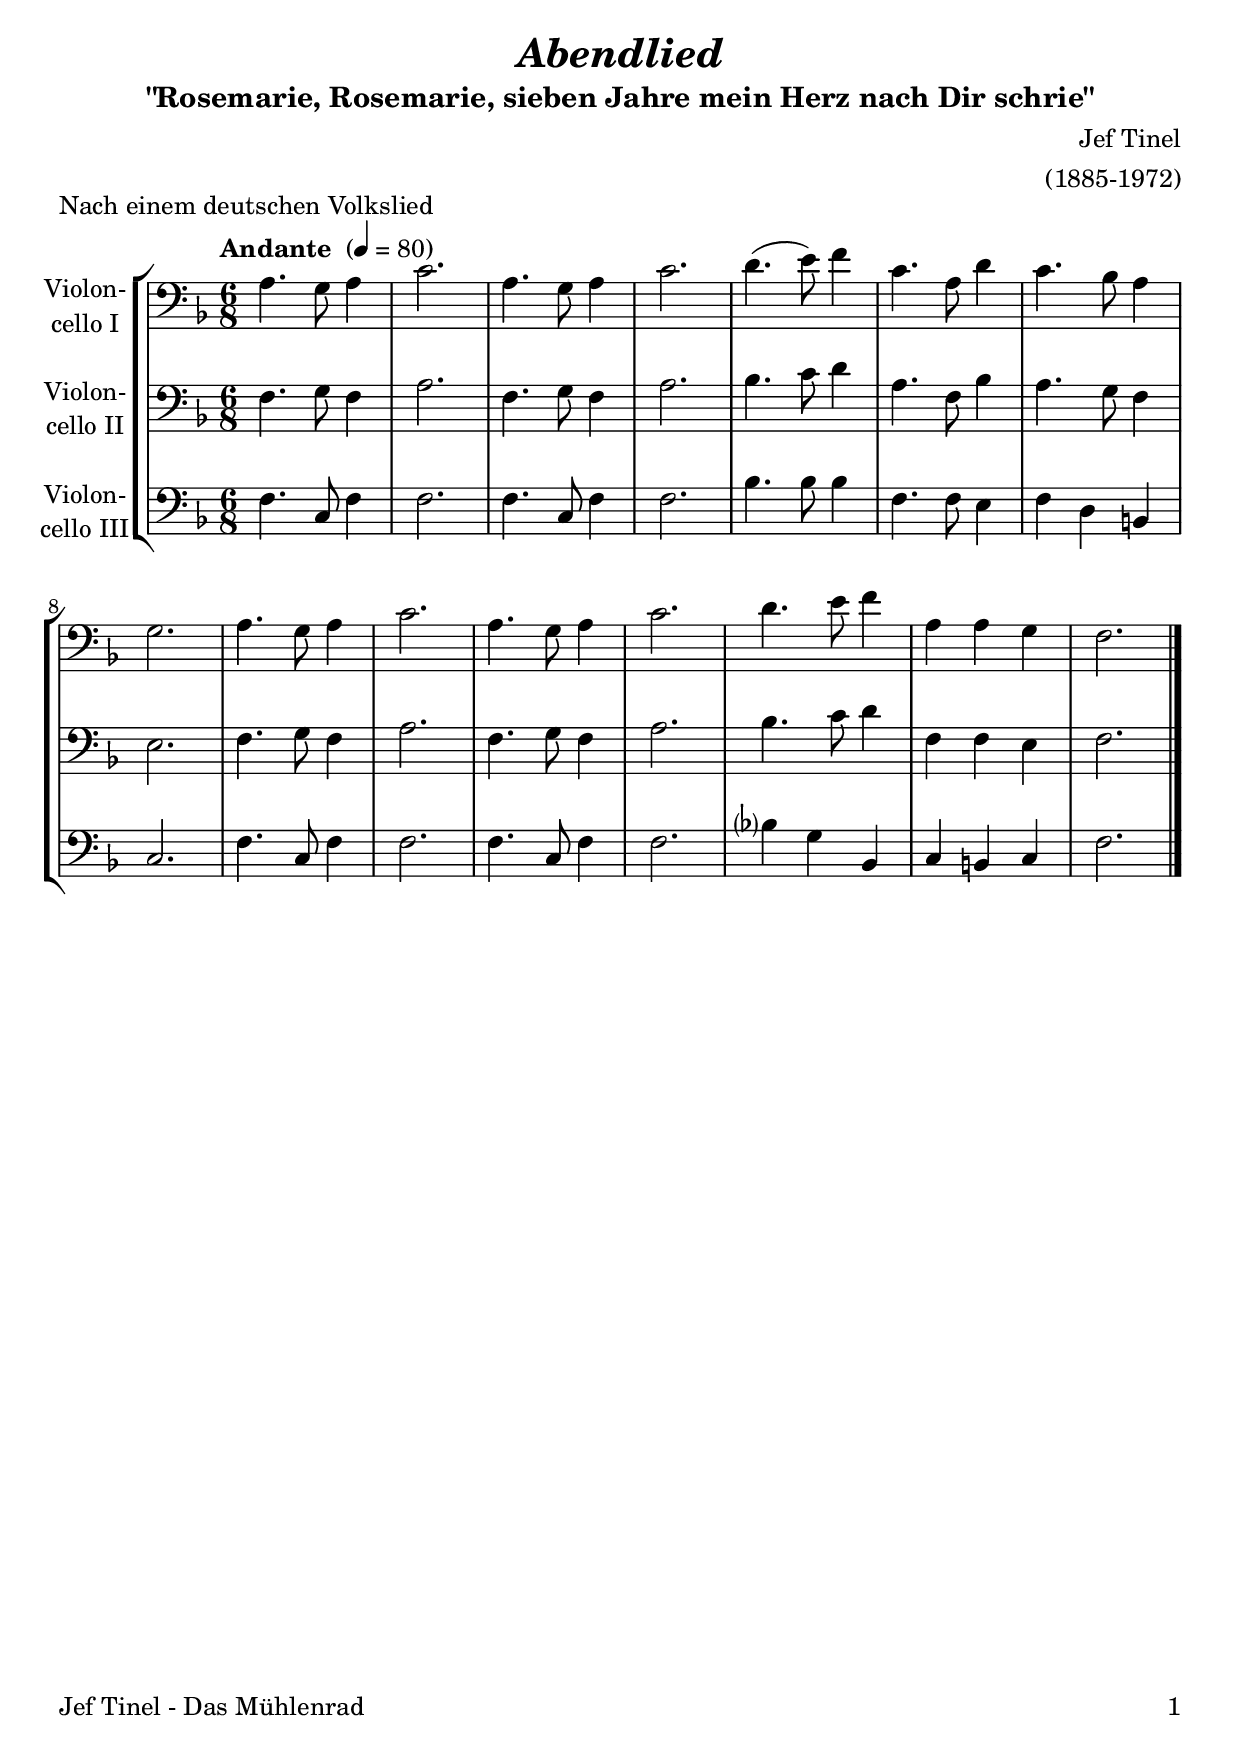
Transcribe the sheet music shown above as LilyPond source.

\version "2.18.2"
\include "deutsch.ly"
  
#(set-global-staff-size 22)

\header {
  title     = \markup \bold \italic "Abendlied"
  subtitle  = "\"Rosemarie, Rosemarie, sieben Jahre mein Herz nach Dir schrie\""
  composer  = "Jef Tinel"
  arranger  = "(1885-1972)"
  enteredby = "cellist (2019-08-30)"
  piece     = "Nach einem deutschen Volkslied"
}

voiceconsts = {
  \key f \major
  \time 6/8
  \clef "bass"
  \numericTimeSignature
  \compressFullBarRests
  % Set default beaming for all staves
%  \set Timing.beamExceptions = #'()
%  \set Timing.baseMoment     = #(ly:make-moment 1 4)
%  \set Timing.beatStructure  = #'(1 1 1)
  \tempo "Andante " 4=80
}

micl = "clarinet"
mifl = "flute"
miob = "oboe"
mifh = "french horn"
misx = "tenor sax"
mist = "string ensemble 1"
miba = "cello"
mivc = "bassoon"

va = \relative c' {
  \voiceconsts

  a4. g8 a4
  c2.
  a4. g8 a4
  c2.
  d4.( e8) f4

  c4. a8 d4
  c4. b8 a4
  g2.
  a4. g8 a4
  c2.

  a4. g8 a4
  c2.
  d4. e8 f4
  a, a g
  f2. \bar "|."
}

vb = \relative c {
  \voiceconsts

  f4. g8 f4
  a2.
  f4. g8 f4
  a2.
  b4. c8 d4

  a4. f8 b4
  a4. g8 f4
  e2.
  f4. g8 f4
  a2.

  f4. g8 f4
  a2.
  b4. c8 d4
  f, f e
  f2. \bar "|."
}

vc = \relative c {
  \voiceconsts

  f4. c8 f4
  f2.
  f4. c8 f4
  f2.
  b4. b8 b4

  f4. f8 e4
  f d h
  c2.
  f4. c8 f4
  f2.

  f4. c8 f4
  f2.
  b?4 g b,
  c h c
  f2. \bar "|."
}


music = \new StaffGroup <<
      \new Staff {
	\set Staff.midiInstrument = \miba
	\set Staff.instrumentName = \markup \center-column { "Violon-" "cello I" }
	\transpose f f { \va }
      }

      \new Staff {
	\set Staff.midiInstrument = \miba
	\set Staff.instrumentName = \markup \center-column { "Violon-" "cello II" }
	\transpose f f { \vb }
      }

      \new Staff {
	\set Staff.midiInstrument = \miba
	\set Staff.instrumentName = \markup \center-column { "Violon-" "cello III" }
	\transpose f f { \vc }
      }
>>

\book {
   \paper {
    print-page-number = ##t
    print-first-page-number = ##t
    oddHeaderMarkup = \markup \null
    evenHeaderMarkup = \markup \null
    oddFooterMarkup = \markup {
      \fill-line {
        \on-the-fly #print-page-number-check-first
        "Jef Tinel - Das Mühlenrad" \fromproperty #'page:page-number-string
      }
    }
    evenFooterMarkup = \oddFooterMarkup
  } \score {
    \music
    \layout {}
  }

  \score {
    \unfoldRepeats \music

    \midi {
      \context {
        \Score
      }
    }
  }
}
